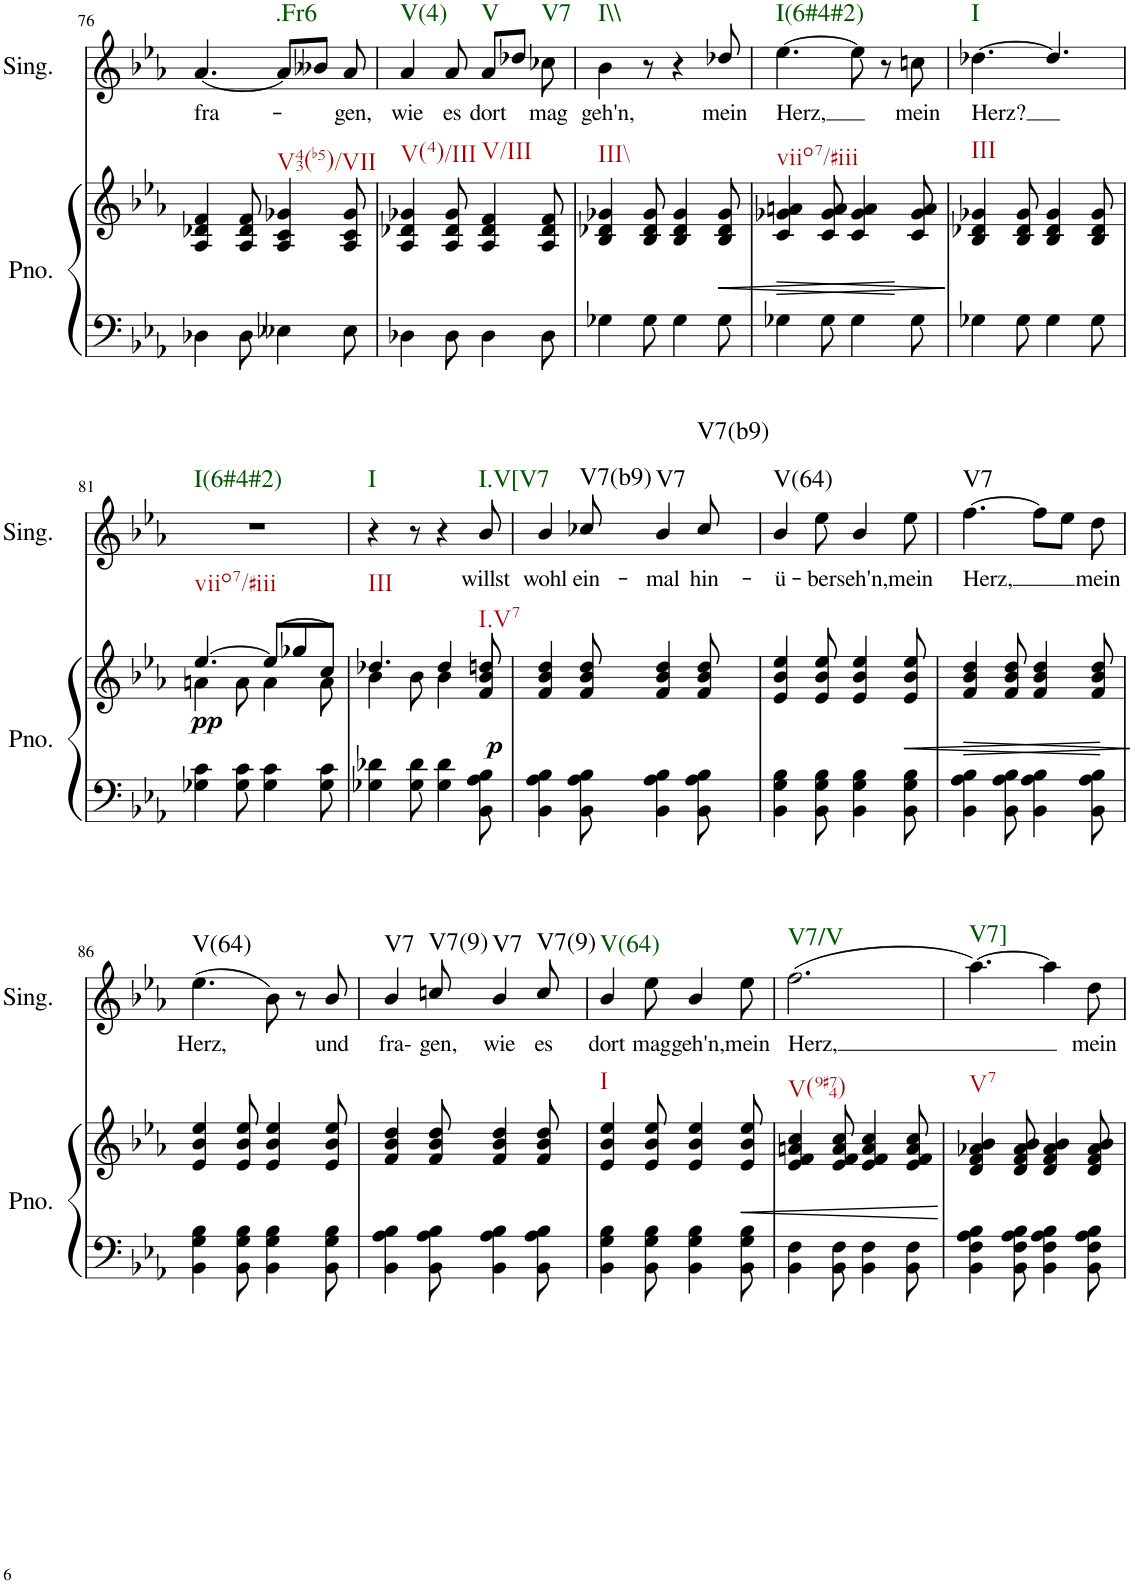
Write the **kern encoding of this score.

**kern	**kern	**dynam	**kern	**text	**harte
*part2	*part2	*part2	*part1	*part1	*part1
*staff3	*staff2	*staff2/3	*staff1	*staff1	*
*I"Pianoforte	*	*	*I"Singstimme	*	*
*I'Pno.	*	*	*I'Sing.	*	*
!!LO:PB:g=z
*clefF4	*clefG2	*	*clefG2	*	*
*k[b-e-a-]	*k[b-e-a-]	*	*k[b-e-a-]	*	*
*M6/8	*M6/8	*	*M6/8	*	*
=76	=76	=76	=76	=76	=76
!	!	!	!	!LO:LY:b	!
4D-X\	4A-/ 4d-X/ 4f/	.	[4.a-/	fra-	.
8D-\	8A-/ 8d-/ 8f/	.	.	.	.
!	!	!	!	!	!LO:H:kt=.Fr6
4E--X\	4A-/ 4c/ 4g-X/	.	8a-/L]	.	N
.	.	.	8b--X/J	.	.
!	!	!	!	!LO:LY:b	!
8E--\	8A-/ 8c/ 8g-/	.	8a-/	-gen,	.
=77	=77	=77	=77	=77	=77
!	!	!	!	!LO:LY:b	!LO:H:kt=V(4)
4D-X\	4A-/ 4d-X/ 4g-X/	.	4a-/	wie	N
!	!	!	!	!LO:LY:b	!
8D-\	8A-/ 8d-/ 8g-/	.	8a-/	es	.
!	!	!	!	!LO:LY:b	!LO:H:kt=V
4D-\	4A-/ 4d-/ 4f/	.	8a-/L	dort	N
.	.	.	8dd-X/J	.	.
!	!	!	!	!LO:LY:b	!LO:H:kt=V7
8D-\	8A-/ 8d-/ 8f/	.	8cc-X\	mag	N
=78	=78	=78	=78	=78	=78
!	!	!	!	!LO:LY:b	!LO:H:kt=I\\
4G-X\	4B-/ 4d-X/ 4g-X/	.	4b-\	geh'n,	N
8G-\	8B-/ 8d-/ 8g-/	.	8r	.	.
4G-\	4B-/ 4d-/ 4g-/	.	4r	.	.
!	!	!LO:HP:b	!	!LO:LY:b	!
8G-\	8B-/ 8d-/ 8g-/	<	8dd-X/	mein	.
.	.	[	.	.	.
=79	=79	=79	=79	=79	=79
!	!	!LO:HP:b	!	!LO:LY:b	!LO:H:kt=I(6#4#2)
4G-X\	4c/ 4g-X/ 4an/	>	[4.ee-\	Herz,	N
8G-\	8c/ 8g-/ 8a/	]	.	.	.
4G-\	4c/ 4g-/ 4a/	.	8ee-\]	.	.
.	.	.	8r	.	.
!	!	!	!	!LO:LY:b	!
8G-\	8c/ 8g-/ 8a/	.	8ccn\	mein	.
=80	=80	=80	=80	=80	=80
!	!	!	!	!LO:LY:b	!LO:H:kt=I
4G-X\	4B-/ 4d-X/ 4g-X/	.	[4.dd-X\	Herz?	N
8G-\	8B-/ 8d-/ 8g-/	.	.	.	.
4G-\	4B-/ 4d-/ 4g-/	.	4.dd-/]	.	.
8G-\	8B-/ 8d-/ 8g-/	.	.	.	.
!!LO:LB:g=z
=81	=81	=81	=81	=81	=81
*	*^	*	*	*	*
!	!	!	!LO:DY:a=2	!	!	!LO:H:kt=I(6#4#2)
4G-X\ 4c\	[4.ee-/	4an\	pp	2.r	.	N
8G-\ 8c\	.	8a\	.	.	.	.
4G-\ 4c\	(8ee-/L]	4a\	.	.	.	.
.	8gg-X/	.	.	.	.	.
8G-\ 8c\	8cc/J)	8a\	.	.	.	.
=82	=82	=82	=82	=82	=82	=82
!	!	!	!	!	!	!LO:H:kt=I
4G-X\ 4d-X\	4.dd-X/	4b-\	.	4r	.	N
8G-\ 8d-\	.	8b-\	.	8r	.	.
4G-\ 4d-\	4dd-/	4b-\	.	4r	.	.
!	!	!	!LO:DY:b	!	!LO:LY:b	!LO:H:kt=I.V[V7
8BB-\ 8A-\ 8B-\	8ddn/	8f/ 8b-/	p	8b-/	willst	N
=83	=83	=83	=83	=83	=83	=83
!	!	!	!	!	!LO:LY:b	!
*	*v	*v	*	*	*	*
4BB-\ 4A-\ 4B-\	4f/ 4b-/ 4dd/	.	4b-/	wohl	.
!	!	!	!	!LO:LY:b	!LO:H:kt=V7(b9)
8BB-\ 8A-\ 8B-\	8f/ 8b-/ 8dd/	.	8cc-X/	ein-	N
!	!	!	!	!LO:LY:b	!LO:H:kt=V7
4BB-\ 4A-\ 4B-\	4f/ 4b-/ 4dd/	.	4b-/	-mal	N
!	!	!	!	!LO:LY:b	!LO:H:kt=V7(b9)
8BB-\ 8A-\ 8B-\	8f/ 8b-/ 8dd/	.	8cc-/	hin-	N
=84	=84	=84	=84	=84	=84
!	!	!	!	!LO:LY:b	!LO:H:kt=V(64)
4BB-\ 4G\ 4B-\	4e-/ 4b-/ 4ee-/	.	4b-/	-ü-	N
!	!	!	!	!LO:LY:b	!
8BB-\ 8G\ 8B-\	8e-/ 8b-/ 8ee-/	.	8ee-\	-ber	.
!	!	!	!	!LO:LY:b	!
4BB-\ 4G\ 4B-\	4e-/ 4b-/ 4ee-/	.	4b-/	seh'n,	.
!	!	!LO:HP:b	!	!LO:LY:b	!
8BB-\ 8G\ 8B-\	8e-/ 8b-/ 8ee-/	<	8ee-\	mein	.
.	.	[	.	.	.
=85	=85	=85	=85	=85	=85
!	!	!LO:HP:b	!	!LO:LY:b	!LO:H:kt=V7
4BB-\ 4A-\ 4B-\	4f/ 4b-/ 4dd/	>	[4.ff\	Herz,	N
8BB-\ 8A-\ 8B-\	8f/ 8b-/ 8dd/	]	.	.	.
4BB-\ 4A-\ 4B-\	4f/ 4b-/ 4dd/	.	8ff\L]	.	.
.	.	.	8ee-\J	.	.
!	!	!	!	!LO:LY:b	!
8BB-\ 8A-\ 8B-\	8f/ 8b-/ 8dd/	.	8dd\	mein	.
!!LO:LB:g=z
=86	=86	=86	=86	=86	=86
!	!	!	!	!LO:LY:b	!LO:H:kt=V(64)
4BB-\ 4G\ 4B-\	4e-/ 4b-/ 4ee-/	.	(4.ee-\	Herz,	N
8BB-\ 8G\ 8B-\	8e-/ 8b-/ 8ee-/	.	.	.	.
4BB-\ 4G\ 4B-\	4e-/ 4b-/ 4ee-/	.	8b-\)	.	.
.	.	.	8r	.	.
!	!	!	!	!LO:LY:b	!
8BB-\ 8G\ 8B-\	8e-/ 8b-/ 8ee-/	.	8b-/	und	.
=87	=87	=87	=87	=87	=87
!	!	!	!	!LO:LY:b	!LO:H:kt=V7
4BB-\ 4A-\ 4B-\	4f/ 4b-/ 4dd/	.	4b-/	fra-	N
!	!	!	!	!LO:LY:b	!LO:H:kt=V7(9)
8BB-\ 8A-\ 8B-\	8f/ 8b-/ 8dd/	.	8ccn/	gen,	N
!	!	!	!	!LO:LY:b	!LO:H:kt=V7
4BB-\ 4A-\ 4B-\	4f/ 4b-/ 4dd/	.	4b-/	wie	N
!	!	!	!	!LO:LY:b	!LO:H:kt=V7(9)
8BB-\ 8A-\ 8B-\	8f/ 8b-/ 8dd/	.	8cc/	es	N
=88	=88	=88	=88	=88	=88
!	!	!	!	!LO:LY:b	!LO:H:kt=V(64)
4BB-\ 4G\ 4B-\	4e-/ 4b-/ 4ee-/	.	4b-/	dort	N
!	!	!	!	!LO:LY:b	!
8BB-\ 8G\ 8B-\	8e-/ 8b-/ 8ee-/	.	8ee-\	mag	.
!	!	!	!	!LO:LY:b	!
4BB-\ 4G\ 4B-\	4e-/ 4b-/ 4ee-/	.	4b-/	geh'n,	.
!	!	!LO:HP:b	!	!LO:LY:b	!
8BB-\ 8G\ 8B-\	8e-/ 8b-/ 8ee-/	<	8ee-\	mein	.
.	.	[	.	.	.
=89	=89	=89	=89	=89	=89
!	!	!	!	!LO:LY:b	!LO:H:kt=V7/V
4BB-\ 4F\	4e-/ 4f/ 4an/ 4cc/	.	(2.ff\	Herz,	N
8BB-\ 8F\	8e-/ 8f/ 8a/ 8cc/	.	.	.	.
4BB-\ 4F\	4e-/ 4f/ 4a/ 4cc/	.	.	.	.
8BB-\ 8F\	8e-/ 8f/ 8a/ 8cc/	.	.	.	.
=90	=90	=90	=90	=90	=90
!	!	!	!	!	!LO:H:kt=V7]
4BB-\ 4F\ 4A-\ 4B-\	4d/ 4f/ 4a-X/ 4b-/	.	[4.aa-\)	.	N
8BB-\ 8F\ 8A-\ 8B-\	8d/ 8f/ 8a-/ 8b-/	.	.	.	.
4BB-\ 4F\ 4A-\ 4B-\	4d/ 4f/ 4a-/ 4b-/	.	4aa-\]	.	.
!	!	!	!	!LO:LY:b	!
8BB-\ 8F\ 8A-\ 8B-\	8d/ 8f/ 8a-/ 8b-/	.	8dd\	mein	.
=	=	=	=	=	=
*-	*-	*-	*-	*-	*-
